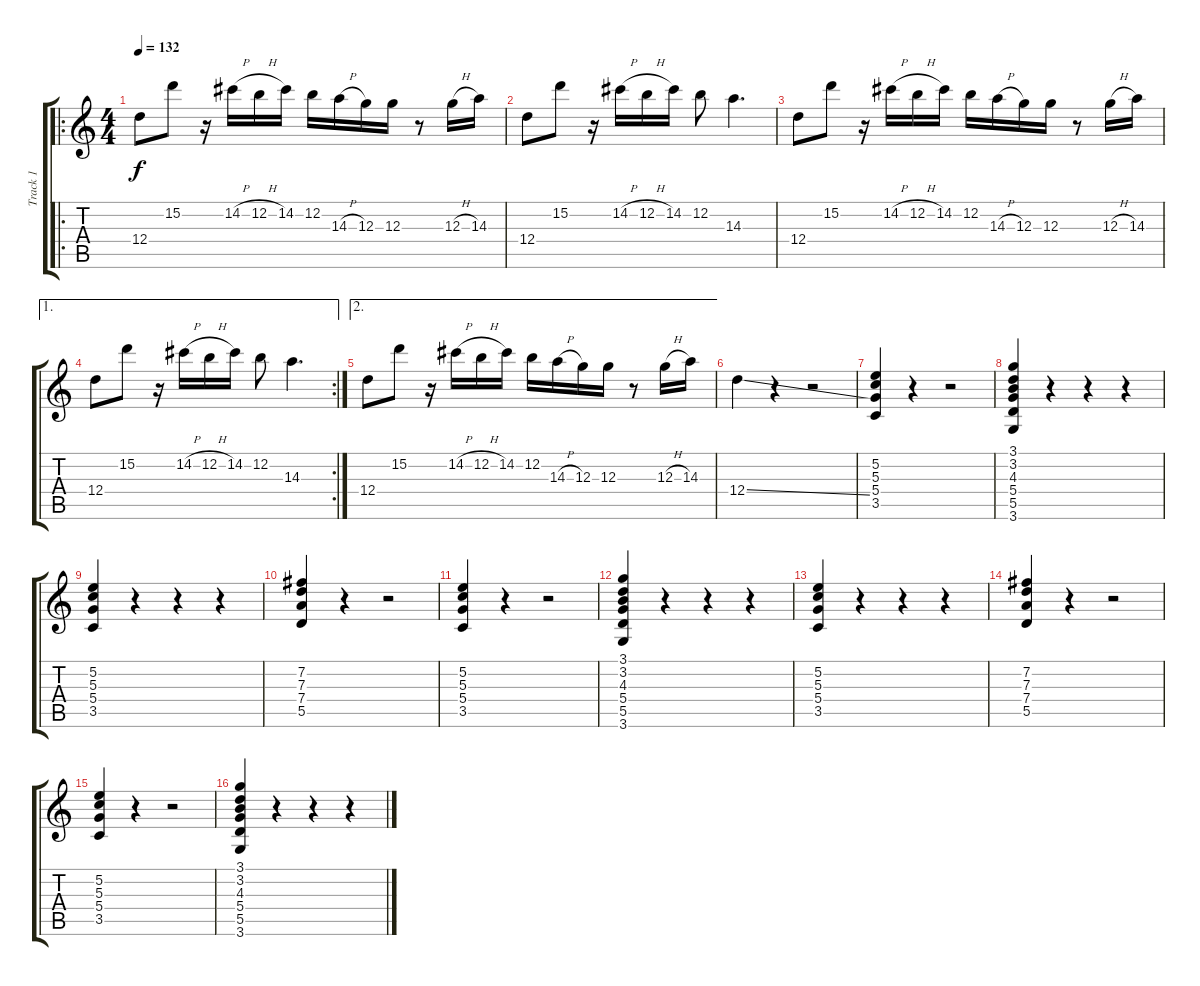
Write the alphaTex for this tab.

\track ("Track 1" "Track 1") {instrument acousticguitarsteel}
\staff {score tabs}
\tuning (E4 B3 G3 D3 A2 E2) {hide}
\ro
\ts (4 4)
\tempo 132
\clef g2
\ks c
12.4.8{dy f} 15.2.8 r.16 14.2{h}.16 12.2{h}.16 14.2.16 12.2.16 14.3{h}.16 12.3.16 12.3.16 r.8 12.3{h}.16 14.3.16 |
12.4.8 15.2.8 r.16 14.2{h}.16 12.2{h}.16 14.2.16 12.2.8 14.3.4{d} |
12.4.8 15.2.8 r.16 14.2{h}.16 12.2{h}.16 14.2.16 12.2.16 14.3{h}.16 12.3.16 12.3.16 r.8 12.3{h}.16 14.3.16 |
\ae 1
\rc 2
12.4.8 15.2.8 r.16 14.2{h}.16 12.2{h}.16 14.2.16 12.2.8 14.3.4{d} |
\ae 2
12.4.8 15.2.8 r.16 14.2{h}.16 12.2{h}.16 14.2.16 12.2.16 14.3{h}.16 12.3.16 12.3.16 r.8 12.3{h}.16 14.3.16 |
12.4{ss}.4 r.4 r.2 |
(5.2 5.3 5.4 3.5).4 r.4 r.2 |
(3.1 3.2 4.3 5.4 5.5 3.6).4 r.4 r.4 r.4 |
(5.2 5.3 5.4 3.5).4 r.4 r.4 r.4 |
(7.2 7.3 7.4 5.5).4 r.4 r.2 |
(5.2 5.3 5.4 3.5).4 r.4 r.2 |
(3.1 3.2 4.3 5.4 5.5 3.6).4 r.4 r.4 r.4 |
(5.2 5.3 5.4 3.5).4 r.4 r.4 r.4 |
(7.2 7.3 7.4 5.5).4 r.4 r.2 |
(5.2 5.3 5.4 3.5).4 r.4 r.2 |
(3.1 3.2 4.3 5.4 5.5 3.6).4 r.4 r.4 r.4
